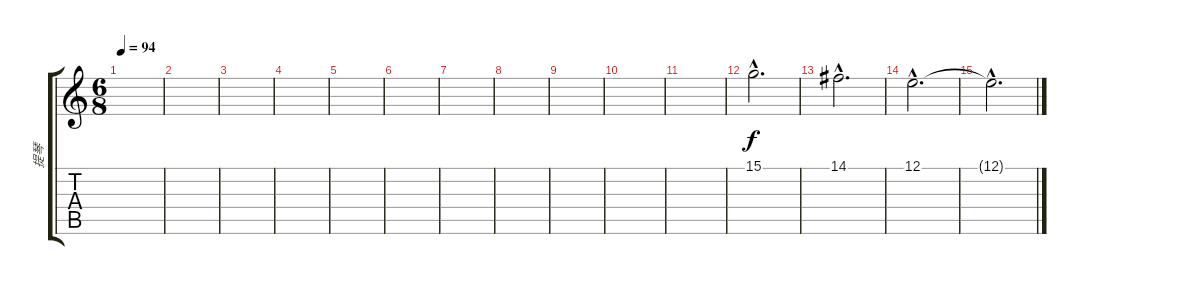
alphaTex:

\track ("提琴" "提琴") {instrument violin}
\staff {score tabs}
\tuning (E4 B3 G3 D3 A2 E2) {hide}
\ts (6 8)
\tempo 94
\clef g2
\ks c
|
|
|
|
|
|
|
|
|
|
|
15.1{hac}.2{d} |
14.1{hac}.2{d} |
12.1{hac}.2{d} |
12.1{hac t}.2{d}
